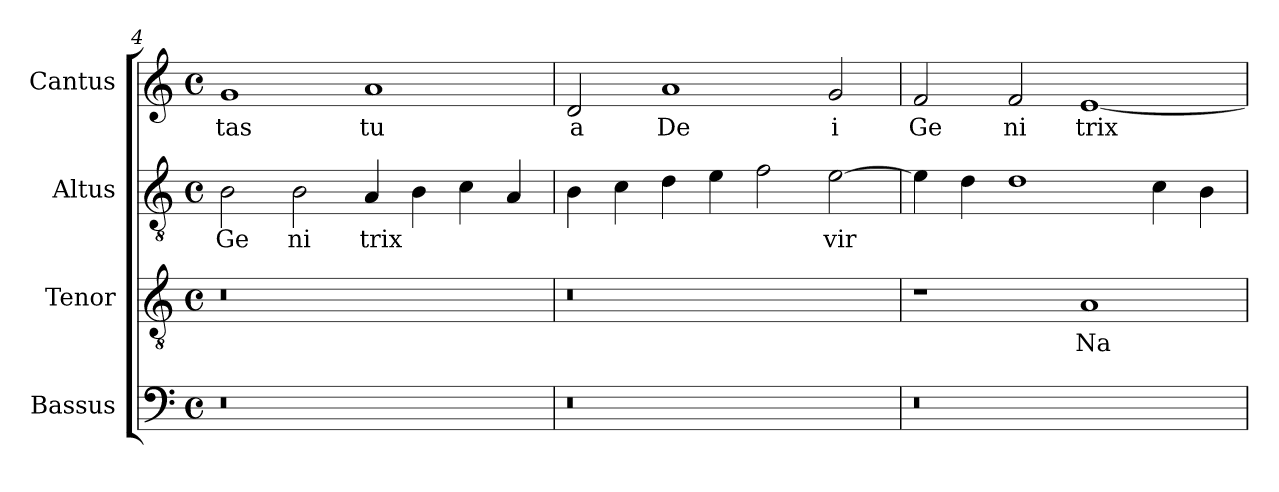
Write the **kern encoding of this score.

**kern	**kern	**text	**kern	**text	**kern	**text
*part4	*part3	*part3	*part2	*part2	*part1	*part1
*staff4	*staff3	*staff3	*staff2	*staff2	*staff1	*staff1
*I"Bassus	*I"Tenor	*	*I"Altus	*	*I"Cantus	*
*clefF4	*clefGv2	*	*clefGv2	*	*clefG2	*
*M4/4	*M4/4	*	*M4/4	*	*M4/4	*
*met(c)	*met(c)	*	*met(c)	*	*met(c)	*
=4	=4	=4	=4	=4	=4	=4
!	!	!	!	!LO:LY:b:cj	!	!LO:LY:b:cj
0r	0r	.	2B\	Ge	1g	tas
!	!	!	!	!LO:LY:b:cj	!	!
.	.	.	2B\	ni	.	.
!	!	!	!	!LO:LY:b	!	!LO:LY:b:cj
.	.	.	4A/	trix	1a	tu
.	.	.	4B\	.	.	.
.	.	.	4c\	.	.	.
.	.	.	4A/	.	.	.
=5	=5	=5	=5	=5	=5	=5
!	!	!	!	!	!	!LO:LY:b:cj
0r	0r	.	4B\	.	2d/	a
.	.	.	4c\	.	.	.
!	!	!	!	!	!	!LO:LY:b:cj
.	.	.	4d\	.	1a	De
.	.	.	4e\	.	.	.
.	.	.	2f\	.	.	.
!	!	!	!	!LO:LY:b	!	!LO:LY:b:cj
.	.	.	[>2e\	vir	2g/	i
=6	=6	=6	=6	=6	=6	=6
!	!	!	!	!	!	!LO:LY:b:cj
0r	1r	.	4e\]	.	2f/	Ge
.	.	.	4d\	.	.	.
!	!	!	!	!	!	!LO:LY:b:cj
.	.	.	1d	.	2f/	ni
!	!	!LO:LY:b:cj	!	!	!	!LO:LY:b
.	1A	Na	.	.	[>1e	trix
.	.	.	4c\	.	.	.
.	.	.	4B\	.	.	.
=	=	=	=	=	=	=
*-	*-	*-	*-	*-	*-	*-
